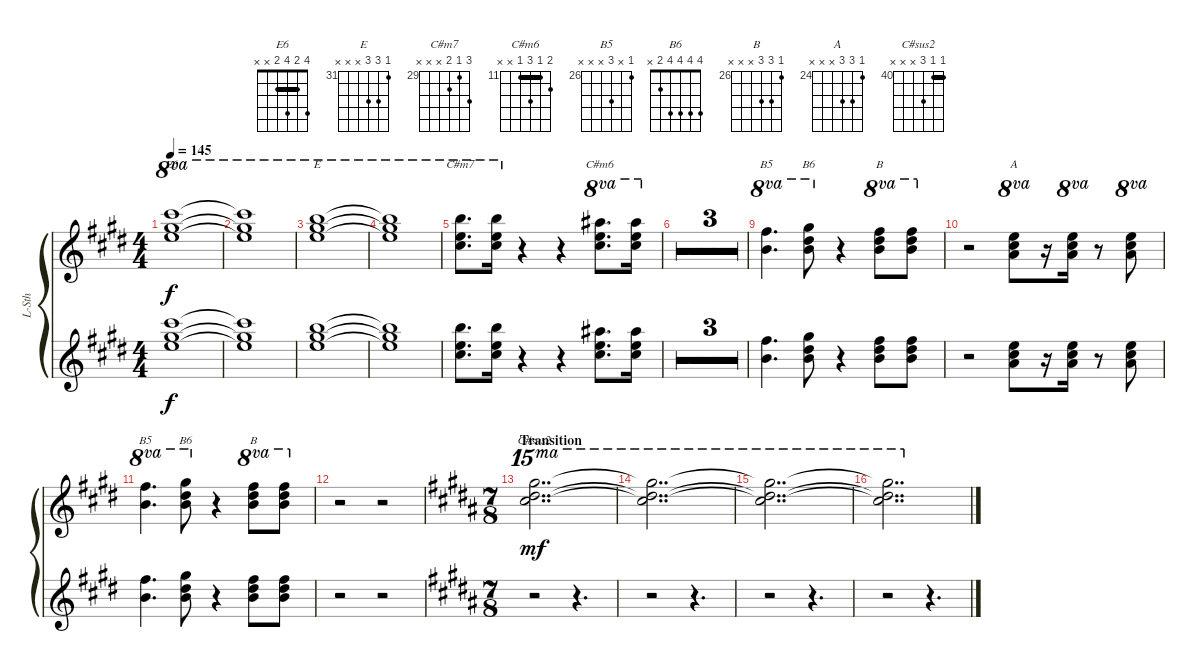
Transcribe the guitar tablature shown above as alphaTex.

\defaultSystemsLayout 4
\bracketExtendMode groupsimilarinstruments
\otherSystemsTrackNameOrientation horizontal
\track ("Pads / Strings" "L-Sth") {multiBarRest instrument lead7fifths}
\staff {score}
\tuning (E4 B3 G3 D3 A2 E2)
\chord ("E6" 4 2 4 2 x x) {showfingering false barre 2}
\chord ("E" 31 33 33 x x x) {firstfret 31 showfingering false}
\chord ("C#m7" 31 29 30 x x x) {firstfret 29 showfingering false}
\chord ("C#m6" 12 11 13 11 x x) {firstfret 11 showfingering false barre 11}
\chord ("B5" 26 x 28 x x x) {firstfret 26 showfingering false}
\chord ("B6" 4 4 4 4 2 x) {showfingering false}
\chord ("B" 26 28 28 x x x) {firstfret 26 showfingering false}
\chord ("A" 24 26 26 x x x) {firstfret 24 showfingering false}
\chord ("C#sus2" 40 40 42 x x x) {firstfret 40 showfingering false barre 40}
\ts (4 4)
\tempo 145
\clef g2
\ks e
(33.1{acc #} 33.2{acc #} 33.3{acc forcenatural}).1{ch "E6" ot 8va dy f} |
(33.3{t acc forcenatural} 33.2{t acc #} 33.1{t acc #}).1{ot 8va} |
(33.3{acc forcenatural} 33.2{acc #} 31.1{acc forcenatural}).1{ch "E" ot 8va} |
(31.1{t acc forcenatural} 33.2{t acc #} 33.3{t acc forcenatural}).1{ot 8va} |
(30.3{acc #} 29.2{acc forcenatural} 31.1{acc forcenatural}).8{d ch "C#m7" ot 8va} (30.3{acc #} 29.2{acc forcenatural} 31.1{acc forcenatural}).16{ot 8va} r.4 r.4 (30.3{acc #} 29.2{acc forcenatural} 30.1{acc #}).8{d ch "C#m6" ot 8va} (30.3{acc #} 29.2{acc forcenatural} 30.1{acc #}).16{ot 8va} |
r.1 |
\simile firstofdouble
|
\simile secondofdouble
|
\simile none
(26.1{acc #} 28.3{acc forcenatural}).4{d ch "B5" ot 8va} (28.3{acc forcenatural} 28.2{acc #} 28.1{acc #}).8{ch "B6" ot 8va} r.4 (26.1{acc #} 28.2{acc #} 28.3{acc forcenatural}).8{ch "B" ot 8va} (26.1{acc #} 28.2{acc #} 28.3{acc forcenatural}).8{ot 8va} |
r.2 (26.3{acc forcenatural} 26.2{acc #} 24.1{acc forcenatural}).8{ch "A" ot 8va} r.16 (26.3{acc forcenatural} 26.2{acc #} 24.1{acc forcenatural}).16{ot 8va} r.8 (26.3{acc forcenatural} 26.2{acc #} 24.1{acc forcenatural}).8{ot 8va} |
(26.1{acc #} 28.3{acc forcenatural}).4{d ch "B5" ot 8va} (28.3{acc forcenatural} 28.2{acc #} 28.1{acc #}).8{ch "B6" ot 8va} r.4 (26.1{acc #} 28.2{acc #} 28.3{acc forcenatural}).8{ch "B" ot 8va} (26.1{acc #} 28.2{acc #} 28.3{acc forcenatural}).8{ot 8va} |
r.2 r.2 |
\ts (7 8)
\beaming (8 2 2 2 2)
\section ("" "Transition")
\ks b
(40.1{acc #} 40.2{acc #} 42.3{acc #}).2{dd ch "C#sus2" ot 15ma dy mf} |
(42.3{t acc #} 40.2{t acc #} 40.1{t acc #}).2{dd ot 15ma} |
(42.3{t acc #} 40.2{t acc #} 40.1{t acc #}).2{dd ot 15ma} |
(42.3{t acc #} 40.2{t acc #} 40.1{t acc #}).2{dd ot 15ma}
\staff {score}
\tuning (E4 B3 G3 D3 A2 E2)
\clef g2
\ottava regular
\simile none
\ks e
(21.1{acc #} 21.2{acc #} 21.3{acc forcenatural}).1{dy f} |
(21.3{t acc forcenatural} 21.2{t acc #} 21.1{t acc #}).1 |
(21.3{acc forcenatural} 21.2{acc #} 19.1{acc forcenatural}).1 |
(19.1{t acc forcenatural} 21.2{t acc #} 21.3{t acc forcenatural}).1 |
(18.3{acc #} 17.2{acc forcenatural} 19.1{acc forcenatural}).8{d} (18.3{acc #} 17.2{acc forcenatural} 19.1{acc forcenatural}).16 r.4 r.4 (18.3{acc #} 17.2{acc forcenatural} 18.1{acc #}).8{d} (18.3{acc #} 17.2{acc forcenatural} 18.1{acc #}).16 |
r.1 |
\simile firstofdouble
|
\simile secondofdouble
|
\simile none
(14.1{acc #} 16.3{acc forcenatural}).4{d} (16.3{acc forcenatural} 16.2{acc #} 16.1{acc #}).8 r.4 (14.1{acc #} 16.2{acc #} 16.3{acc forcenatural}).8 (14.1{acc #} 16.2{acc #} 16.3{acc forcenatural}).8 |
r.2 (14.3{acc forcenatural} 14.2{acc #} 12.1{acc forcenatural}).8 r.16 (14.3{acc forcenatural} 14.2{acc #} 12.1{acc forcenatural}).16 r.8 (14.3{acc forcenatural} 14.2{acc #} 12.1{acc forcenatural}).8 |
(14.1{acc #} 16.3{acc forcenatural}).4{d} (16.3{acc forcenatural} 16.2{acc #} 16.1{acc #}).8 r.4 (14.1{acc #} 16.2{acc #} 16.3{acc forcenatural}).8 (14.1{acc #} 16.2{acc #} 16.3{acc forcenatural}).8 |
r.2 r.2 |
\ks b
r.2 r.4{d} |
r.2 r.4{d} |
r.2 r.4{d} |
r.2 r.4{d}
